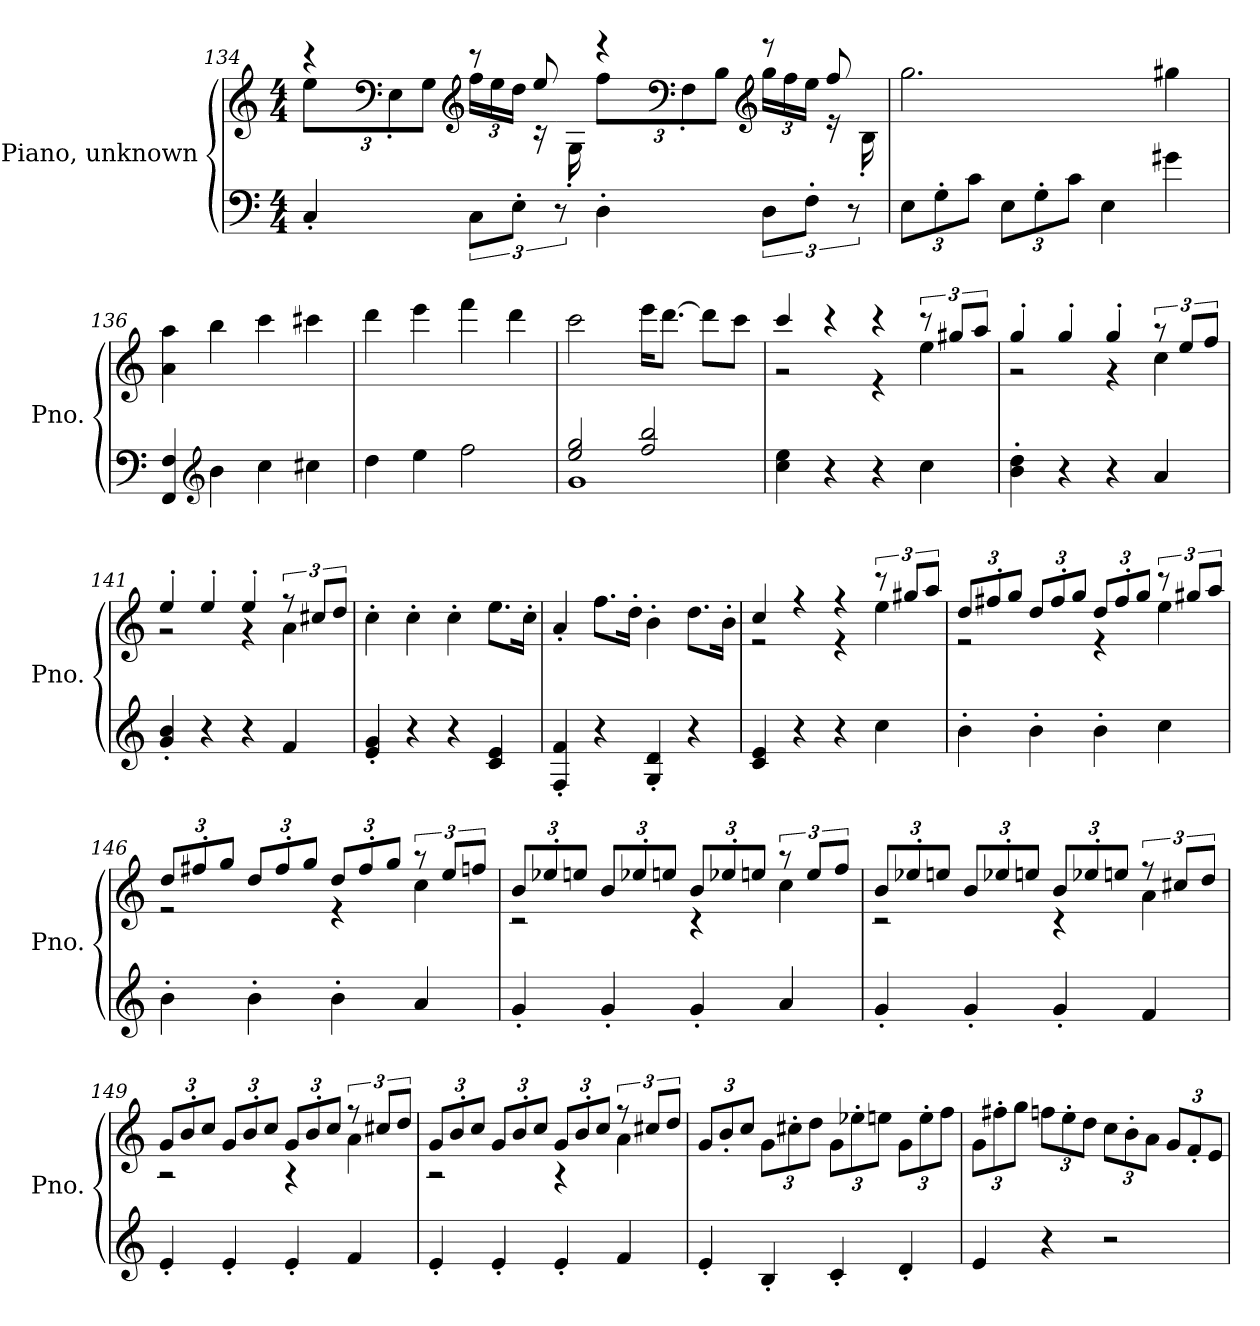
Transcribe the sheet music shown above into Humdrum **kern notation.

**kern	**kern
*part1	*part1
*staff2	*staff1
*I"Piano, unknown	*
*I'Pno.	*
*clefF4	*clefG2
*k[]	*k[]
*M4/4	*M4/4
=134	=134
*	*^
*	*	*Xbrackettup
4C'/	4r	12ee\L
*	*clefF4	*
.	.	12E'\
.	.	12G\J
*	*clefG2	*
12C\L	8r	24ff\LL
.	.	24ee\
12E'\J	.	24dd\JJ
.	8ee/	16r
12r	.	.
.	.	16G'\
4D'\	4r	12ff\L
*	*clefF4	*
.	.	12F'\
.	.	12B\J
*	*clefG2	*
12D\L	8r	24gg\LL
.	.	24ff\
12F'\J	.	24ee\JJ
.	8ff/	16r
12r	.	.
.	.	16B'\
*	*v	*v
!!LO:LB:g=z
=135	=135
*Xbrackettup	*
12E\L	2.gg\
12G'\	.
12c\J	.
12E\L	.
12G'\	.
12c\J	.
4E\	.
4g#X\	4gg#X\
=136	=136
4FF/ 4F/	4a\ 4aa\
*clefG2	*
4b\	4bb\
4cc\	4ccc\
4cc#X\	4ccc#X\
=137	=137
4dd\	4ddd\
4ee\	4eee\
2ff\	4fff\
.	4ddd\
=138	=138
*^	*
2ee/ 2gg/	1g	2ccc\
2ff/ 2bb/	.	16eee\KL
.	.	[8.ddd\J
.	.	8ddd\L]
.	.	8ccc\J
*v	*v	*
=139	=139
*	*^
4cc\ 4ee\	4ccc/	2r
4r	4r	.
4r	4r	4r
*	*brackettup	*
4cc\	12r	4ee\
.	12gg#X/L	.
.	12aa/J	.
!!LO:LB:g=z	!!
=140	=140	=140
4b\' 4dd\'	4gg'/	2r
4r	4gg'/	.
4r	4gg'/	4r
4a/	12r	4cc\
.	12ee/L	.
.	12ff/J	.
=141	=141	=141
4g/' 4b/'	4ee'/	2r
4r	4ee'/	.
4r	4ee'/	4r
4f/	12r	4a\
.	12cc#X/L	.
.	12dd/J	.
*	*v	*v
=142	=142
4e/' 4g/'	4cc'\
4r	4cc'\
4r	4cc'\
4c/ 4e/	8.ee\L
.	16cc'\Jk
=143	=143
4F/' 4f/'	4a'/
4r	8.ff\L
.	16dd'\Jk
4G/' 4d/'	4b'\
4r	8.dd\L
.	16b'\Jk
=144	=144
*	*^
4c/ 4e/	4cc/	2r
4r	4r	.
4r	4r	4r
4cc\	12r	4ee\
.	12gg#X/L	.
.	12aa/J	.
!!LO:LB:g=z	!!
=145	=145	=145
*	*Xbrackettup	*
4b'\	12dd/L	2r
.	12ff#X'/	.
.	12gg/J	.
4b'\	12dd/L	.
.	12ff#'/	.
.	12gg/J	.
4b'\	12dd/L	4r
.	12ff#'/	.
.	12gg/J	.
*	*brackettup	*
4cc\	12r	4ee\
.	12gg#X/L	.
.	12aa/J	.
=146	=146	=146
*	*Xbrackettup	*
4b'\	12dd/L	2r
.	12ff#X'/	.
.	12gg/J	.
4b'\	12dd/L	.
.	12ff#'/	.
.	12gg/J	.
4b'\	12dd/L	4r
.	12ff#'/	.
.	12gg/J	.
*	*brackettup	*
4a/	12r	4cc\
.	12ee/L	.
.	12ffn/J	.
=147	=147	=147
*	*Xbrackettup	*
4g'/	12b/L	2r
.	12ee-X'/	.
.	12een/J	.
4g'/	12b/L	.
.	12ee-X'/	.
.	12een/J	.
4g'/	12b/L	4r
.	12ee-X'/	.
.	12een/J	.
*	*brackettup	*
4a/	12r	4cc\
.	12ee/L	.
.	12ff/J	.
!!LO:PB:g=z	!!
=148	=148	=148
*	*Xbrackettup	*
4g'/	12b/L	2r
.	12ee-X'/	.
.	12een/J	.
4g'/	12b/L	.
.	12ee-X'/	.
.	12een/J	.
4g'/	12b/L	4r
.	12ee-X'/	.
.	12een/J	.
*	*brackettup	*
4f/	12r	4a\
.	12cc#X/L	.
.	12dd/J	.
=149	=149	=149
*	*Xbrackettup	*
4e'/	12g/L	2r
.	12b'/	.
.	12cc/J	.
4e'/	12g/L	.
.	12b'/	.
.	12cc/J	.
4e'/	12g/L	4r
.	12b'/	.
.	12cc/J	.
*	*brackettup	*
4f/	12r	4a\
.	12cc#X/L	.
.	12dd/J	.
=150	=150	=150
*	*Xbrackettup	*
4e'/	12g/L	2r
.	12b'/	.
.	12cc/J	.
4e'/	12g/L	.
.	12b'/	.
.	12cc/J	.
4e'/	12g/L	4r
.	12b'/	.
.	12cc/J	.
*	*brackettup	*
4f/	12r	4a\
.	12cc#X/L	.
.	12dd/J	.
*	*v	*v
!!LO:LB:g=z
=151	=151
*	*Xbrackettup
4e'/	12g/L
.	12b'/
.	12cc/J
4B'/	12g\L
.	12cc#X'\
.	12dd\J
4c'/	12g\L
.	12ee-X'\
.	12een\J
4d'/	12g\L
.	12ee'\
.	12ff\J
=152	=152
4e/	12g\L
.	12ff#X'\
.	12gg\J
4r	12ffn\L
.	12ee'\
.	12dd\J
2r	12cc\L
.	12b'\
.	12a\J
.	12g/L
.	12f'/
.	12e/J
=	=
*-	*-
